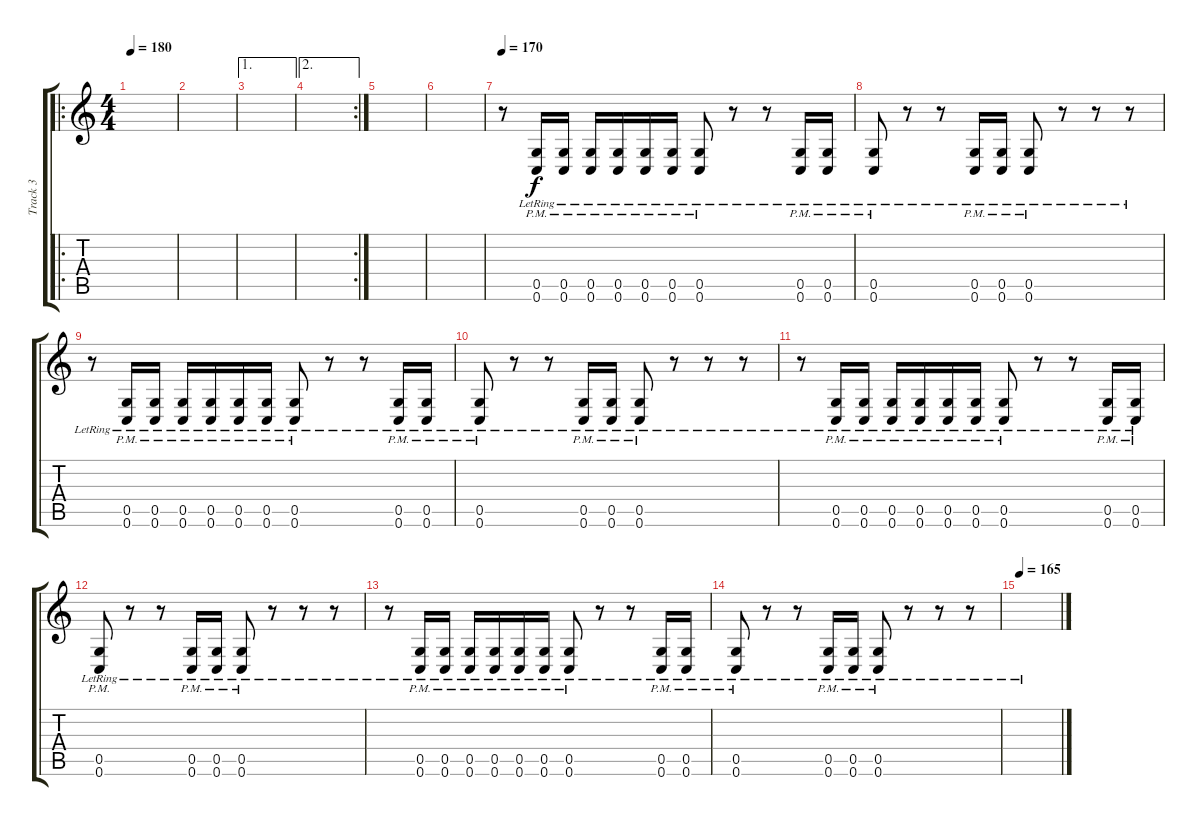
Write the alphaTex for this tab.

\track ("Track 3" "Track 3") {instrument distortionguitar}
\staff {score tabs}
\tuning (D4 A3 F3 C3 G2 C2) {hide}
\ro
\ts (4 4)
\tempo 180
\clef g2
\ks c
|
|
\ae 1
|
\ae 2
\rc 2
|
|
|
\tempo 170
r.8 (0.5{pm lr} 0.6{pm lr}).16 (0.5{pm lr} 0.6{pm lr}).16 (0.5{pm lr} 0.6{pm lr}).16 (0.5{pm lr} 0.6{pm lr}).16 (0.5{pm lr} 0.6{pm lr}).16 (0.5{pm lr} 0.6{pm lr}).16 (0.5{pm lr} 0.6{pm lr}).8 r.8 r.8 (0.5{pm lr} 0.6{pm lr}).16 (0.5{pm lr} 0.6{pm lr}).16 |
(0.5{pm lr} 0.6{pm lr}).8 r.8 r.8 (0.5{pm lr} 0.6{pm lr}).16 (0.5{pm lr} 0.6{pm lr}).16 (0.5{pm lr} 0.6{pm lr}).8 r.8 r.8 r.8 |
r.8 (0.5{pm lr} 0.6{pm lr}).16 (0.5{pm lr} 0.6{pm lr}).16 (0.5{pm lr} 0.6{pm lr}).16 (0.5{pm lr} 0.6{pm lr}).16 (0.5{pm lr} 0.6{pm lr}).16 (0.5{pm lr} 0.6{pm lr}).16 (0.5{pm lr} 0.6{pm lr}).8 r.8 r.8 (0.5{pm lr} 0.6{pm lr}).16 (0.5{pm lr} 0.6{pm lr}).16 |
(0.5{pm lr} 0.6{pm lr}).8 r.8 r.8 (0.5{pm lr} 0.6{pm lr}).16 (0.5{pm lr} 0.6{pm lr}).16 (0.5{pm lr} 0.6{pm lr}).8 r.8 r.8 r.8 |
r.8 (0.5{pm lr} 0.6{pm lr}).16 (0.5{pm lr} 0.6{pm lr}).16 (0.5{pm lr} 0.6{pm lr}).16 (0.5{pm lr} 0.6{pm lr}).16 (0.5{pm lr} 0.6{pm lr}).16 (0.5{pm lr} 0.6{pm lr}).16 (0.5{pm lr} 0.6{pm lr}).8 r.8 r.8 (0.5{pm lr} 0.6{pm lr}).16 (0.5{pm lr} 0.6{pm lr}).16 |
(0.5{pm lr} 0.6{pm lr}).8 r.8 r.8 (0.5{pm lr} 0.6{pm lr}).16 (0.5{pm lr} 0.6{pm lr}).16 (0.5{pm lr} 0.6{pm lr}).8 r.8 r.8 r.8 |
r.8 (0.5{pm lr} 0.6{pm lr}).16 (0.5{pm lr} 0.6{pm lr}).16 (0.5{pm lr} 0.6{pm lr}).16 (0.5{pm lr} 0.6{pm lr}).16 (0.5{pm lr} 0.6{pm lr}).16 (0.5{pm lr} 0.6{pm lr}).16 (0.5{pm lr} 0.6{pm lr}).8 r.8 r.8 (0.5{pm lr} 0.6{pm lr}).16 (0.5{pm lr} 0.6{pm lr}).16 |
(0.5{pm lr} 0.6{pm lr}).8 r.8 r.8 (0.5{pm lr} 0.6{pm lr}).16 (0.5{pm lr} 0.6{pm lr}).16 (0.5{pm lr} 0.6{pm lr}).8 r.8 r.8 r.8 |
\tempo 165
